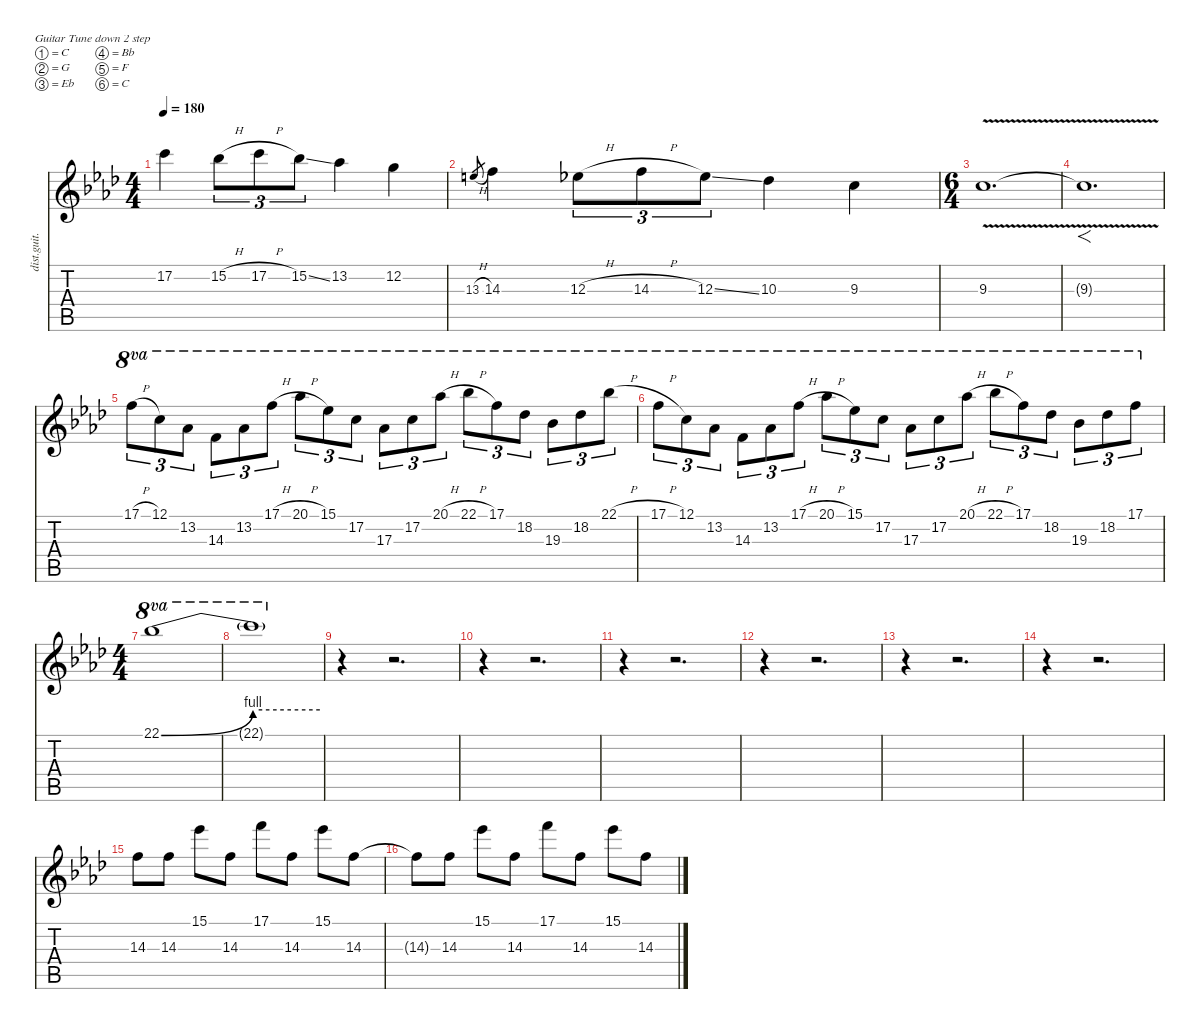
\defaultSystemsLayout 4
\hideDynamics
\bracketExtendMode nobrackets
\otherSystemsTrackNameOrientation horizontal
\track ("Gtr. 3" "dist.guit.") {instrument distortionguitar}
\staff {score tabs}
\tuning (C4 G3 Eb3 Bb2 F2 C2)
\ts (4 4)
\tempo 180
\clef g2
\ks fminor
17.2{acc forcenatural}.4{dy f beam Down} 15.2{h acc b}.8{tu (3 2) beam Down} 17.2{h acc forcenatural}.8{tu (3 2) beam Down} 15.2{ss acc b}.8{tu (3 2) beam Down} 13.2{acc b}.4{beam Down} 12.2{acc forcenatural}.4{beam Down} |
13.3{h acc forcenatural}.8{gr dy mf beam Up} 14.3{acc forcenatural}.4{dy f beam Down} 12.3{h acc b}.8{tu (3 2) beam Down} 14.3{h acc forcenatural}.8{tu (3 2) beam Down} 12.3{ss acc b}.8{tu (3 2) beam Down} 10.3{acc b}.4{beam Down} 9.3{acc forcenatural}.4{beam Down} |
\ts (6 4)
\beaming (8 6 6)
9.3{v acc forcenatural}.1{d beam Down} |
9.3{v t acc forcenatural}.1{f d beam Down} |
17.1{h acc forcenatural}.8{tu (3 2) ot 8va beam Down} 12.1{acc forcenatural}.8{tu (3 2) ot 8va beam Down} 13.2{acc b}.8{tu (3 2) ot 8va beam Down} 14.3{acc forcenatural}.8{tu (3 2) ot 8va beam Down} 13.2{acc b}.8{tu (3 2) ot 8va beam Down} 17.1{h acc forcenatural}.8{tu (3 2) ot 8va beam Down} 20.1{h acc b}.8{tu (3 2) ot 8va beam Down} 15.1{acc b}.8{tu (3 2) ot 8va beam Down} 17.2{acc forcenatural}.8{tu (3 2) ot 8va beam Down} 17.3{acc b}.8{tu (3 2) ot 8va beam Down} 17.2{acc forcenatural}.8{tu (3 2) ot 8va beam Down} 20.1{h acc b}.8{tu (3 2) ot 8va beam Down} 22.1{h acc b}.8{tu (3 2) ot 8va beam Down} 17.1{acc forcenatural}.8{tu (3 2) ot 8va beam Down} 18.2{acc b}.8{tu (3 2) ot 8va beam Down} 19.3{acc b}.8{tu (3 2) ot 8va beam Down} 18.2{acc b}.8{tu (3 2) ot 8va beam Down} 22.1{h acc b}.8{tu (3 2) ot 8va beam Down} |
17.1{h acc forcenatural}.8{tu (3 2) ot 8va beam Down} 12.1{acc forcenatural}.8{tu (3 2) ot 8va beam Down} 13.2{acc b}.8{tu (3 2) ot 8va beam Down} 14.3{acc forcenatural}.8{tu (3 2) ot 8va beam Down} 13.2{acc b}.8{tu (3 2) ot 8va beam Down} 17.1{h acc forcenatural}.8{tu (3 2) ot 8va beam Down} 20.1{h acc b}.8{tu (3 2) ot 8va beam Down} 15.1{acc b}.8{tu (3 2) ot 8va beam Down} 17.2{acc forcenatural}.8{tu (3 2) ot 8va beam Down} 17.3{acc b}.8{tu (3 2) ot 8va beam Down} 17.2{acc forcenatural}.8{tu (3 2) ot 8va beam Down} 20.1{h acc b}.8{tu (3 2) ot 8va beam Down} 22.1{h acc b}.8{tu (3 2) ot 8va beam Down} 17.1{acc forcenatural}.8{tu (3 2) ot 8va beam Down} 18.2{acc b}.8{tu (3 2) ot 8va beam Down} 19.3{acc b}.8{tu (3 2) ot 8va beam Down} 18.2{acc b}.8{tu (3 2) ot 8va beam Down} 17.1{acc forcenatural}.8{tu (3 2) ot 8va beam Down} |
\ts (4 4)
\beaming (8 2 2 2 2)
22.1{be (bend 0 0 60 4) acc b}.1{ot 8va beam Down} |
22.1{be (hold 0 4 60 4) t}.1{ot 8va beam Down} |
r.4{beam Down} r.2{d beam Down} |
r.4{beam Down} r.2{d beam Down} |
r.4{beam Down} r.2{d beam Down} |
r.4{beam Down} r.2{d beam Down} |
r.4{beam Down} r.2{d beam Down} |
r.4{beam Down} r.2{d beam Down} |
14.3{acc forcenatural}.8{beam Down} 14.3{acc forcenatural}.8{beam Down} 15.1{acc b}.8{beam Down} 14.3{acc forcenatural}.8{beam Down} 17.1{acc forcenatural}.8{beam Down} 14.3{acc forcenatural}.8{beam Down} 15.1{acc b}.8{beam Down} 14.3{acc forcenatural}.8{beam Down} |
14.3{t acc forcenatural}.8{beam Down} 14.3{acc forcenatural}.8{beam Down} 15.1{acc b}.8{beam Down} 14.3{acc forcenatural}.8{beam Down} 17.1{acc forcenatural}.8{beam Down} 14.3{acc forcenatural}.8{beam Down} 15.1{acc b}.8{beam Down} 14.3{acc forcenatural}.8{beam Down}
